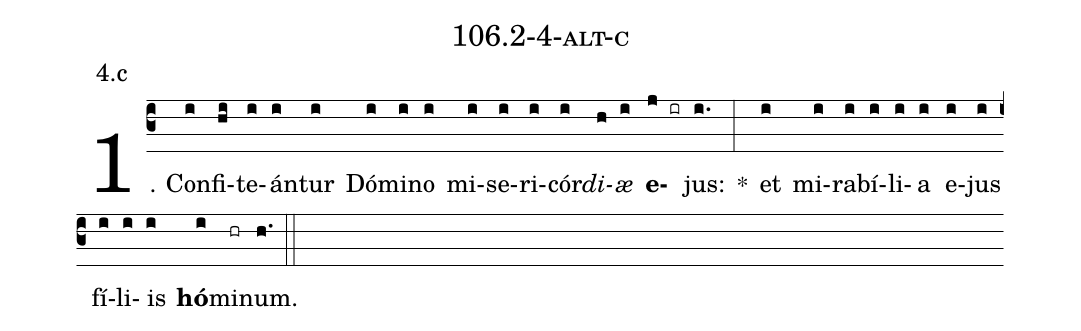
name: 106.2-4-alt-c;
annotation: 4.c;
%%
(c3)1. Con(i)fi(hi)te(i)án(i)tur(i) Dó(i)mi(i)no(i) mi(i)se(i)ri(i)cór(i)<i>di</i>(h)<i>æ</i>(i) <b>e</b>(j ir)jus:(i.) *(:) et(i) mi(i)ra(i)bí(i)li(i)a(i) e(i)jus(i) fí(i)li(i)is(i) <b>hó</b>(i)mi(hr)num.(h.) (::)
